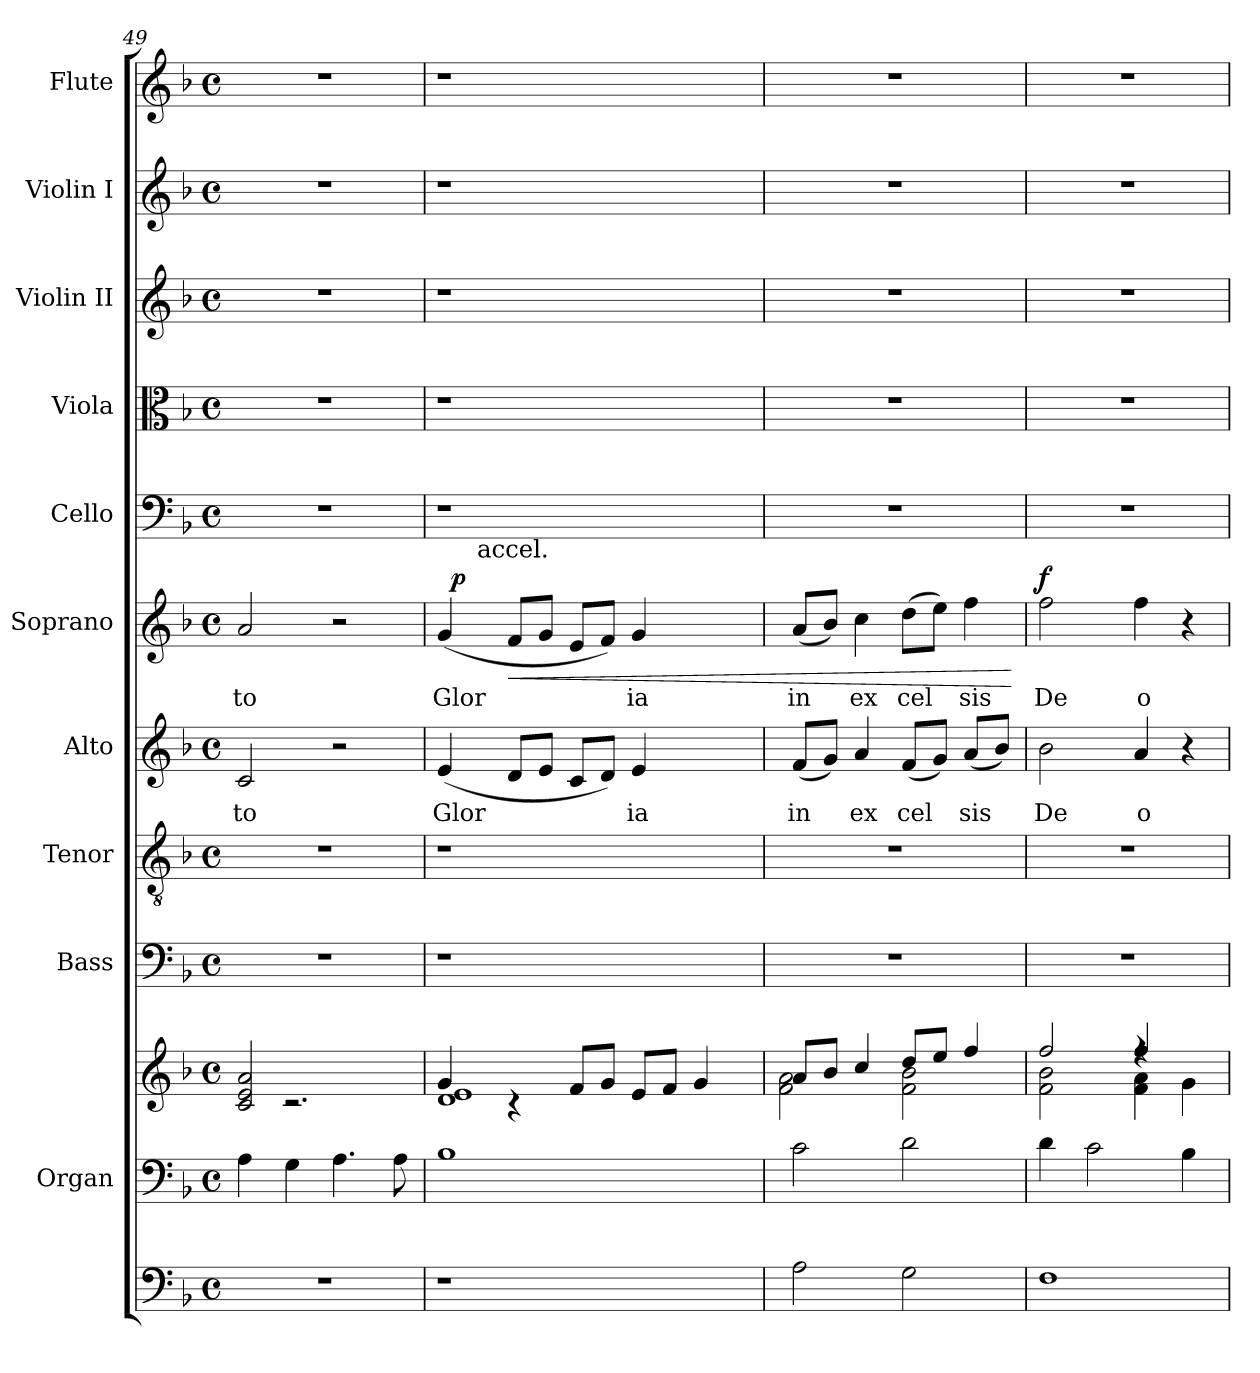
**kern	**kern	**kern	**kern	**kern	**kern	**text	**kern	**text	**dynam	**kern	**kern	**kern	**kern	**kern
*part11	*part10	*part10	*part9	*part8	*part7	*part7	*part6	*part6	*part6	*part5	*part4	*part3	*part2	*part1
*staff12	*staff11	*staff10	*staff9	*staff8	*staff7	*staff7	*staff6	*staff6	*staff6	*staff5	*staff4	*staff3	*staff2	*staff1
*	*I"Organ	*	*I"Bass	*I"Tenor	*I"Alto	*	*I"Soprano	*	*	*I"Cello	*I"Viola	*I"Violin II	*I"Violin I	*I"Flute
*	*	*	*	*	*	*	*	*	*	*	*I'Vla	*I'Vln	*I'Vln	*I'Fl
*clefF4	*clefF4	*clefG2	*clefF4	*clefGv2	*clefG2	*	*clefG2	*	*	*clefF4	*clefC3	*clefG2	*clefG2	*clefG2
*k[b-]	*k[b-]	*k[b-]	*k[b-]	*k[b-]	*k[b-]	*	*k[b-]	*	*	*k[b-]	*k[b-]	*k[b-]	*k[b-]	*k[b-]
*F:	*F:	*F:	*F:	*F:	*F:	*	*F:	*	*	*F:	*F:	*F:	*F:	*F:
*M4/4	*M4/4	*M4/4	*M4/4	*M4/4	*M4/4	*	*M4/4	*	*	*M4/4	*M4/4	*M4/4	*M4/4	*M4/4
*met(c)	*met(c)	*met(c)	*met(c)	*met(c)	*met(c)	*	*met(c)	*	*	*met(c)	*met(c)	*met(c)	*met(c)	*met(c)
=49	=49	=49	=49	=49	=49	=49	=49	=49	=49	=49	=49	=49	=49	=49
*	*	*^	*	*	*	*	*	*	*	*	*	*	*	*
!	!	!	!	!	!	!	!LO:LY:b	!	!LO:LY:b	!	!	!	!	!	!
1r	4A\	2c/ 2e/ 2a/	4ryy	1r	1r	2c/	to	2a/	to	.	1r	1r	1r	1r	1r
.	4G\	.	2.rc	.	.	.	.	.	.	.	.	.	.	.	.
.	4.A\	2ryy	.	.	.	2r	.	2r	.	.	.	.	.	.	.
.	8A\	.	.	.	.	.	.	.	.	.	.	.	.	.	.
=50	=50	=50	=50	=50	=50	=50	=50	=50	=50	=50	=50	=50	=50	=50	=50
!	!	!	!	!	!	!	!LO:LY:b	!	!LO:LY:b	!	!	!	!	!	!
*	*	*	*	*	*	*	*	*^	*	*	*^	*	*	*	*
1r	1B-	1d 1e	4g/	1r	1r	(<4e/	Glor	(<4g/	32ryy	Glor	.	1r	8ryy	1r	1r	1r	1r
!	!	!	!	!	!	!	!	!	!	!	!LO:DY:a	!	!	!	!	!	!
.	.	.	.	.	.	.	.	.	1ryy	.	p	.	.	.	.	.	.
!	!	!	!	!	!	!	!	!	!	!	!	!	!LO:TX:b:t=accel.	!	!	!	!
.	.	.	.	.	.	.	.	.	.	.	.	.	1ryy	.	.	.	.
!	!	!	!	!	!	!	!	!	!	!	!LO:HP:b	!	!	!	!	!	!
.	.	.	4rc	.	.	8d/L	.	8f/L	.	.	<	.	.	.	.	.	.
.	.	.	.	.	.	8e/J	.	8g/J	.	.	.	.	.	.	.	.	.
.	.	.	8f/L	.	.	8c/L	.	8e/L	.	.	.	.	.	.	.	.	.
.	.	.	8g/J	.	.	8d/J)	.	8f/J)	.	.	.	.	.	.	.	.	.
!	!	!	!	!	!	!	!LO:LY:b	!	!	!LO:LY:b	!	!	!	!	!	!	!
.	.	.	8e/L	.	.	4e/	ia	4g/	.	ia	.	.	.	.	.	.	.
.	.	.	8f/J	.	.	.	.	.	.	.	.	.	.	.	.	.	.
4ryy	4ryy	4ryy	4g/	4ryy	4ryy	4ryy	.	4ryy	.	.	.	4ryy	.	4ryy	4ryy	4ryy	4ryy
.	.	.	.	.	.	.	.	.	8..ryy	.	.	.	.	.	.	.	.
.	.	.	.	.	.	.	.	.	.	.	.	.	8ryy	.	.	.	.
=51	=51	=51	=51	=51	=51	=51	=51	=51	=51	=51	=51	=51	=51	=51	=51	=51	=51
!	!	!	!	!	!	!	!LO:LY:b	!	!	!LO:LY:b	!	!	!	!	!	!	!
*	*	*	*	*	*	*	*	*v	*v	*	*	*	*	*	*	*	*
*	*	*	*	*	*	*	*	*	*	*	*v	*v	*	*	*	*
2A\	2c\	8a/L	2f\ 2a\	1r	1r	(<8f/L	in	(<8a/L	in	.	1r	1r	1r	1r	1r
.	.	8b-/J	.	.	.	8g/J)	.	8b-/J)	.	.	.	.	.	.	.
!	!	!	!	!	!	!	!LO:LY:b	!	!LO:LY:b	!	!	!	!	!	!
.	.	4cc/	.	.	.	4a/	ex	4cc\	ex	.	.	.	.	.	.
!	!	!	!	!	!	!	!LO:LY:b	!	!LO:LY:b	!	!	!	!	!	!
2G\	2d\	8dd/L	2f\ 2b-\	.	.	(<8f/L	cel	(>8dd\L	cel	.	.	.	.	.	.
.	.	8ee/J	.	.	.	8g/J)	.	8ee\J)	.	.	.	.	.	.	.
!	!	!	!	!	!	!	!LO:LY:b	!	!LO:LY:b	!	!	!	!	!	!
.	.	4ff/	.	.	.	(<8a/L	sis	4ff\	sis	.	.	.	.	.	.
.	.	.	.	.	.	8b-/J)	.	.	.	.	.	.	.	.	.
*	*	*v	*v	*	*	*	*	*	*	*	*	*	*	*	*
.	.	.	.	.	.	.	.	.	[	.	.	.	.	.
=52	=52	=52	=52	=52	=52	=52	=52	=52	=52	=52	=52	=52	=52	=52
*	*	*^	*	*	*	*	*	*	*	*	*	*	*	*
*	*	*	*^	*	*	*	*	*	*	*	*	*	*	*	*
!	!	!	!	!	!	!	!	!LO:LY:b	!	!LO:LY:b	!LO:DY:a	!	!	!	!	!
1F	4d\	2f\ 2b-\	2ff/	2ryy	1r	1r	2b-\	De	2ff\	De	f	1r	1r	1r	1r	1r
.	2c\	.	.	.	.	.	.	.	.	.	.	.	.	.	.	.
!	!	!	!	!	!	!	!	!LO:LY:b	!	!LO:LY:b	!	!	!	!	!	!
.	.	4ff/	4f\ 4a\	4rff	.	.	4a/	o	4ff\	o	.	.	.	.	.	.
.	4B-\	4ryy	4ryy	4g\	.	.	4r	.	4r	.	.	.	.	.	.	.
*	*	*v	*v	*v	*	*	*	*	*	*	*	*	*	*	*	*
=	=	=	=	=	=	=	=	=	=	=	=	=	=	=
*-	*-	*-	*-	*-	*-	*-	*-	*-	*-	*-	*-	*-	*-	*-
